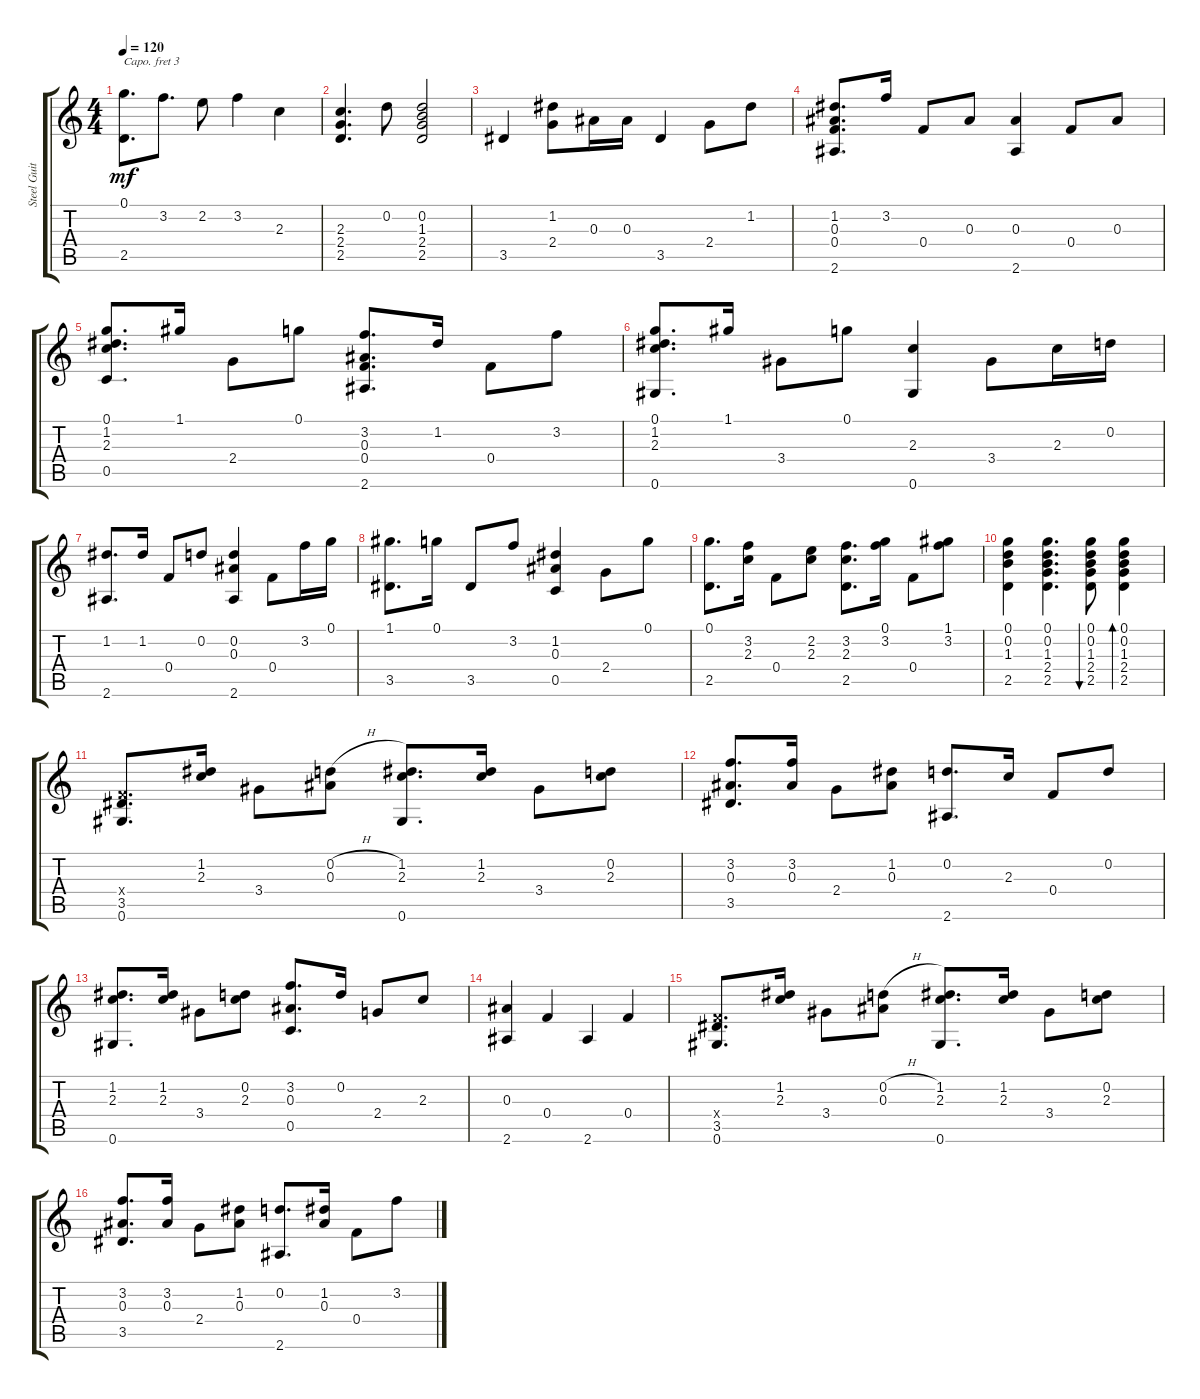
\track ("Steel Guitar" "Steel Guit") {instrument acousticguitarsteel}
\staff {score tabs}
\capo 3
\tuning (E4 B3 G3 D3 A2 F2) {hide}
\ts (4 4)
\tempo 120
\clef g2
\ks c
(0.1 2.5).8{d dy mf} 3.2.8{d} 2.2.8 3.2.4 2.3.4 |
(2.3 2.4 2.5).4{d} 0.2.8 (0.2 1.3 2.4 2.5).2 |
3.5.4 (1.2 2.4).8 0.3.16 0.3.16 3.5.4 2.4.8 1.2.8 |
(1.2 0.3 0.4 2.6).8{d} 3.2.16 0.4.8 0.3.8 (0.3 2.6).4 0.4.8 0.3.8 |
(0.1 1.2 2.3 0.5).8{d} 1.1.16 2.4.8 0.1.8 (3.2 0.3 0.4 2.6).8{d} 1.2.16 0.4.8 3.2.8 |
(0.1 1.2 2.3 0.6).8{d} 1.1.16 3.4.8 0.1.8 (2.3 0.6).4 3.4.8 2.3.16 0.2.16 |
(1.2 2.6).8{d} 1.2.16 0.4.8 0.2.8 (0.2 0.3 2.6).4 0.4.8 3.2.16 0.1.16 |
(1.1 3.5).8{d} 0.1.16 3.5.8 3.2.8 (1.2 0.3 0.5).4 2.4.8 0.1.8 |
(0.1 2.5).8{d} (3.2 2.3).16 0.4.8 (2.2 2.3).8 (3.2 2.3 2.5).8{d} (0.1 3.2).16 0.4.8 (1.1 3.2).8 |
(0.1 0.2 1.3 2.5).4 (0.1 0.2 1.3 2.4 2.5).4{d} (0.1 0.2 1.3 2.4 2.5).8{bu 30} (0.1 0.2 1.3 2.4 2.5).4{bd 30} |
(0.4{x} 3.5 0.6).8{d} (1.2 2.3).16 3.4.8 (0.2{h} 0.3).8 (1.2 2.3 0.6).8{d} (1.2 2.3).16 3.4.8 (0.2 2.3).8 |
(3.2 0.3 3.5).8{d} (3.2 0.3).16 2.4.8 (1.2 0.3).8 (0.2 2.6).8{d} 2.3.16 0.4.8 0.2.8 |
(1.2 2.3 0.6).8{d} (1.2 2.3).16 3.4.8 (0.2 2.3).8 (3.2 0.3 0.5).8{d} 0.2.16 2.4.8 2.3.8 |
(0.3 2.6).4 0.4.4 2.6.4 0.4.4 |
(0.4{x} 3.5 0.6).8{d} (1.2 2.3).16 3.4.8 (0.2{h} 0.3).8 (1.2 2.3 0.6).8{d} (1.2 2.3).16 3.4.8 (0.2 2.3).8 |
(3.2 0.3 3.5).8{d} (3.2 0.3).16 2.4.8 (1.2 0.3).8 (0.2 2.6).8{d} (1.2 0.3).16 0.4.8 3.2.8
